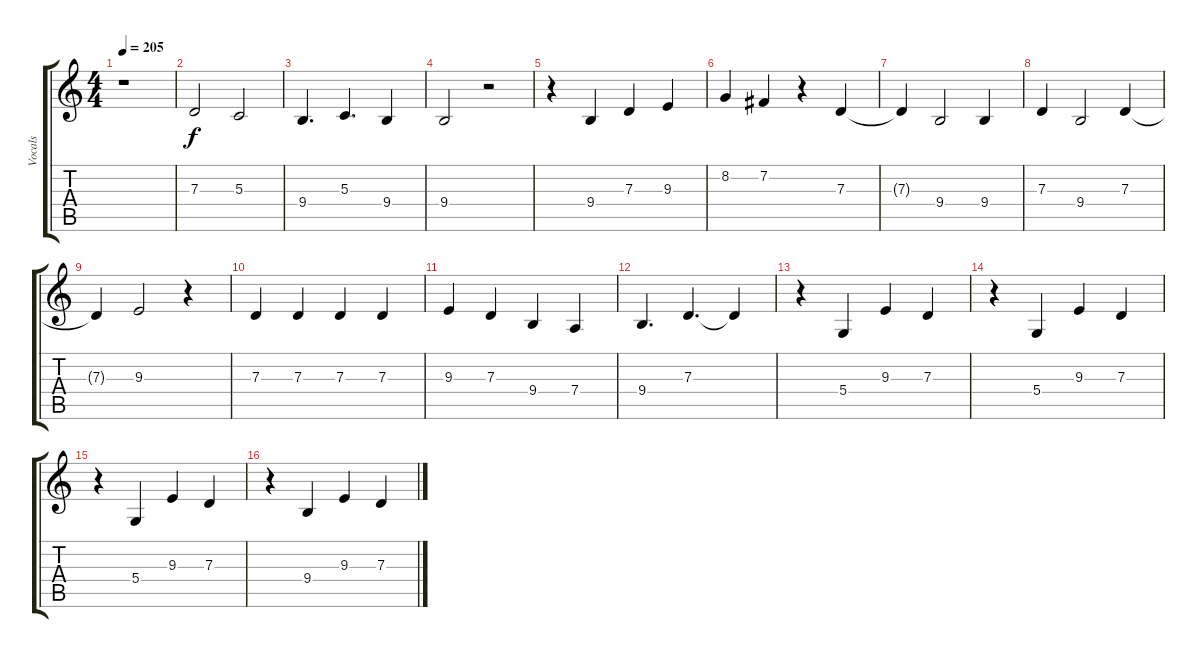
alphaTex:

\track ("Vocals" "Vocals") {instrument oboe}
\staff {score tabs}
\tuning (E4 B3 G3 D3 A2 E2) {hide}
\ts (4 4)
\tempo 205
\clef g2
\ks c
r.1{dy f} |
7.3.2 5.3.2 |
9.4.4{d} 5.3.4{d} 9.4.4 |
9.4.2 r.2 |
r.4 9.4.4 7.3.4 9.3.4 |
8.2.4 7.2.4 r.4 7.3.4 |
7.3{t}.4 9.4.2 9.4.4 |
7.3.4 9.4.2 7.3.4 |
7.3{t}.4 9.3.2 r.4 |
7.3.4 7.3.4 7.3.4 7.3.4 |
9.3.4 7.3.4 9.4.4 7.4.4 |
9.4.4{d} 7.3.4{d} 7.3{t}.4 |
r.4 5.4.4 9.3.4 7.3.4 |
r.4 5.4.4 9.3.4 7.3.4 |
r.4 5.4.4 9.3.4 7.3.4 |
r.4 9.4.4 9.3.4 7.3.4
